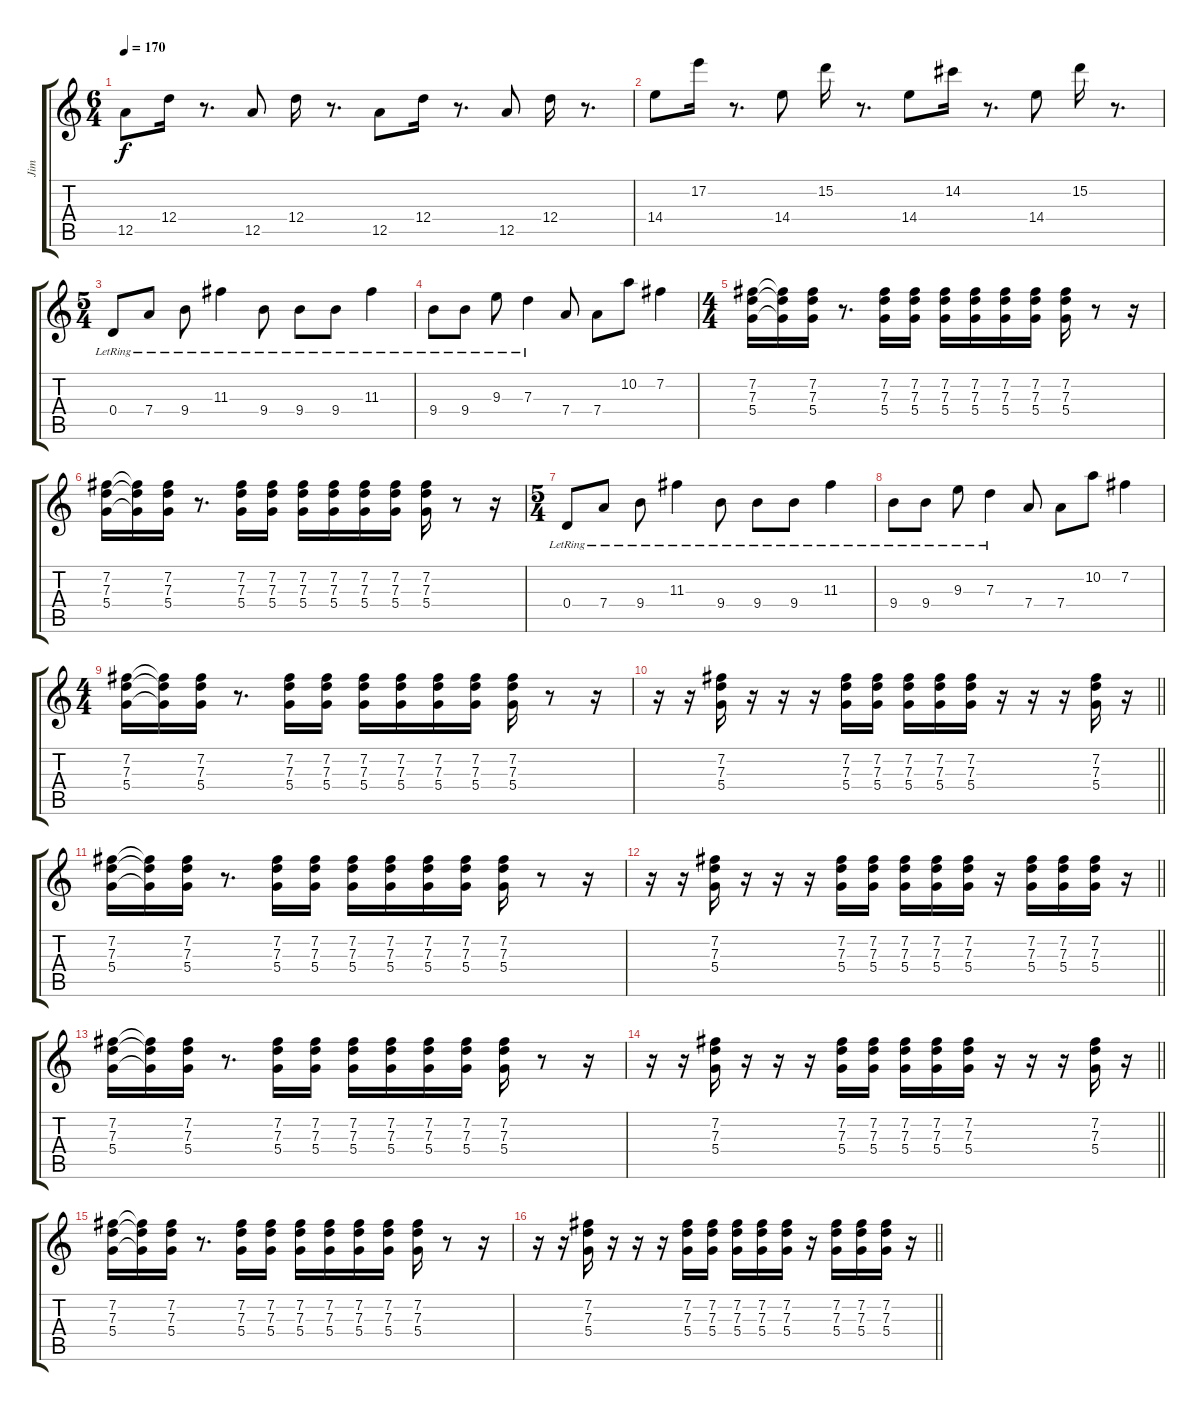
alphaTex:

\track ("Jim" "Jim") {instrument electricguitarjazz}
\staff {score tabs}
\tuning (E4 B3 G3 D3 A2 D2) {hide}
\ts (6 4)
\tempo 170
\clef g2
\ks c
12.5.8{dy f} 12.4.16 r.8{d} 12.5.8 12.4.16 r.8{d} 12.5.8 12.4.16 r.8{d} 12.5.8 12.4.16 r.8{d} |
14.4.8 17.2.16 r.8{d} 14.4.8 15.2.16 r.8{d} 14.4.8 14.2.16 r.8{d} 14.4.8 15.2.16 r.8{d} |
\ts (5 4)
0.4{lr}.8 7.4{lr}.8 9.4{lr}.8 11.3{lr}.4 9.4{lr}.8 9.4{lr}.8 9.4{lr}.8 11.3{lr}.4 |
9.4{lr}.8 9.4{lr}.8 9.3{lr}.8 7.3{lr}.4 7.4.8 7.4.8 10.2.8 7.2.4 |
\ts (4 4)
(7.2 7.3 5.4).16 (7.2{t} 7.3{t} 5.4{t}).16 (7.2 7.3 5.4).16 r.8{d} (7.2 7.3 5.4).16 (7.2 7.3 5.4).16 (7.2 7.3 5.4).16 (7.2 7.3 5.4).16 (7.2 7.3 5.4).16 (7.2 7.3 5.4).16 (7.2 7.3 5.4).16 r.8 r.16 |
(7.2 7.3 5.4).16 (7.2{t} 7.3{t} 5.4{t}).16 (7.2 7.3 5.4).16 r.8{d} (7.2 7.3 5.4).16 (7.2 7.3 5.4).16 (7.2 7.3 5.4).16 (7.2 7.3 5.4).16 (7.2 7.3 5.4).16 (7.2 7.3 5.4).16 (7.2 7.3 5.4).16 r.8 r.16 |
\ts (5 4)
0.4{lr}.8 7.4{lr}.8 9.4{lr}.8 11.3{lr}.4 9.4{lr}.8 9.4{lr}.8 9.4{lr}.8 11.3{lr}.4 |
9.4{lr}.8 9.4{lr}.8 9.3{lr}.8 7.3{lr}.4 7.4.8 7.4.8 10.2.8 7.2.4 |
\ts (4 4)
(7.2 7.3 5.4).16 (7.2{t} 7.3{t} 5.4{t}).16 (7.2 7.3 5.4).16 r.8{d} (7.2 7.3 5.4).16 (7.2 7.3 5.4).16 (7.2 7.3 5.4).16 (7.2 7.3 5.4).16 (7.2 7.3 5.4).16 (7.2 7.3 5.4).16 (7.2 7.3 5.4).16 r.8 r.16 |
\barLineRight lightlight
r.16 r.16 (7.2 7.3 5.4).16 r.16 r.16 r.16 (7.2 7.3 5.4).16 (7.2 7.3 5.4).16 (7.2 7.3 5.4).16 (7.2 7.3 5.4).16 (7.2 7.3 5.4).16 r.16 r.16 r.16 (7.2 7.3 5.4).16 r.16 |
(7.2 7.3 5.4).16 (7.2{t} 7.3{t} 5.4{t}).16 (7.2 7.3 5.4).16 r.8{d} (7.2 7.3 5.4).16 (7.2 7.3 5.4).16 (7.2 7.3 5.4).16 (7.2 7.3 5.4).16 (7.2 7.3 5.4).16 (7.2 7.3 5.4).16 (7.2 7.3 5.4).16 r.8 r.16 |
\barLineRight lightlight
r.16 r.16 (7.2 7.3 5.4).16 r.16 r.16 r.16 (7.2 7.3 5.4).16 (7.2 7.3 5.4).16 (7.2 7.3 5.4).16 (7.2 7.3 5.4).16 (7.2 7.3 5.4).16 r.16 (7.2 7.3 5.4).16 (7.2 7.3 5.4).16 (7.2 7.3 5.4).16 r.16 |
(7.2 7.3 5.4).16 (7.2{t} 7.3{t} 5.4{t}).16 (7.2 7.3 5.4).16 r.8{d} (7.2 7.3 5.4).16 (7.2 7.3 5.4).16 (7.2 7.3 5.4).16 (7.2 7.3 5.4).16 (7.2 7.3 5.4).16 (7.2 7.3 5.4).16 (7.2 7.3 5.4).16 r.8 r.16 |
\barLineRight lightlight
r.16 r.16 (7.2 7.3 5.4).16 r.16 r.16 r.16 (7.2 7.3 5.4).16 (7.2 7.3 5.4).16 (7.2 7.3 5.4).16 (7.2 7.3 5.4).16 (7.2 7.3 5.4).16 r.16 r.16 r.16 (7.2 7.3 5.4).16 r.16 |
(7.2 7.3 5.4).16 (7.2{t} 7.3{t} 5.4{t}).16 (7.2 7.3 5.4).16 r.8{d} (7.2 7.3 5.4).16 (7.2 7.3 5.4).16 (7.2 7.3 5.4).16 (7.2 7.3 5.4).16 (7.2 7.3 5.4).16 (7.2 7.3 5.4).16 (7.2 7.3 5.4).16 r.8 r.16 |
\barLineRight lightlight
r.16 r.16 (7.2 7.3 5.4).16 r.16 r.16 r.16 (7.2 7.3 5.4).16 (7.2 7.3 5.4).16 (7.2 7.3 5.4).16 (7.2 7.3 5.4).16 (7.2 7.3 5.4).16 r.16 (7.2 7.3 5.4).16 (7.2 7.3 5.4).16 (7.2 7.3 5.4).16 r.16
